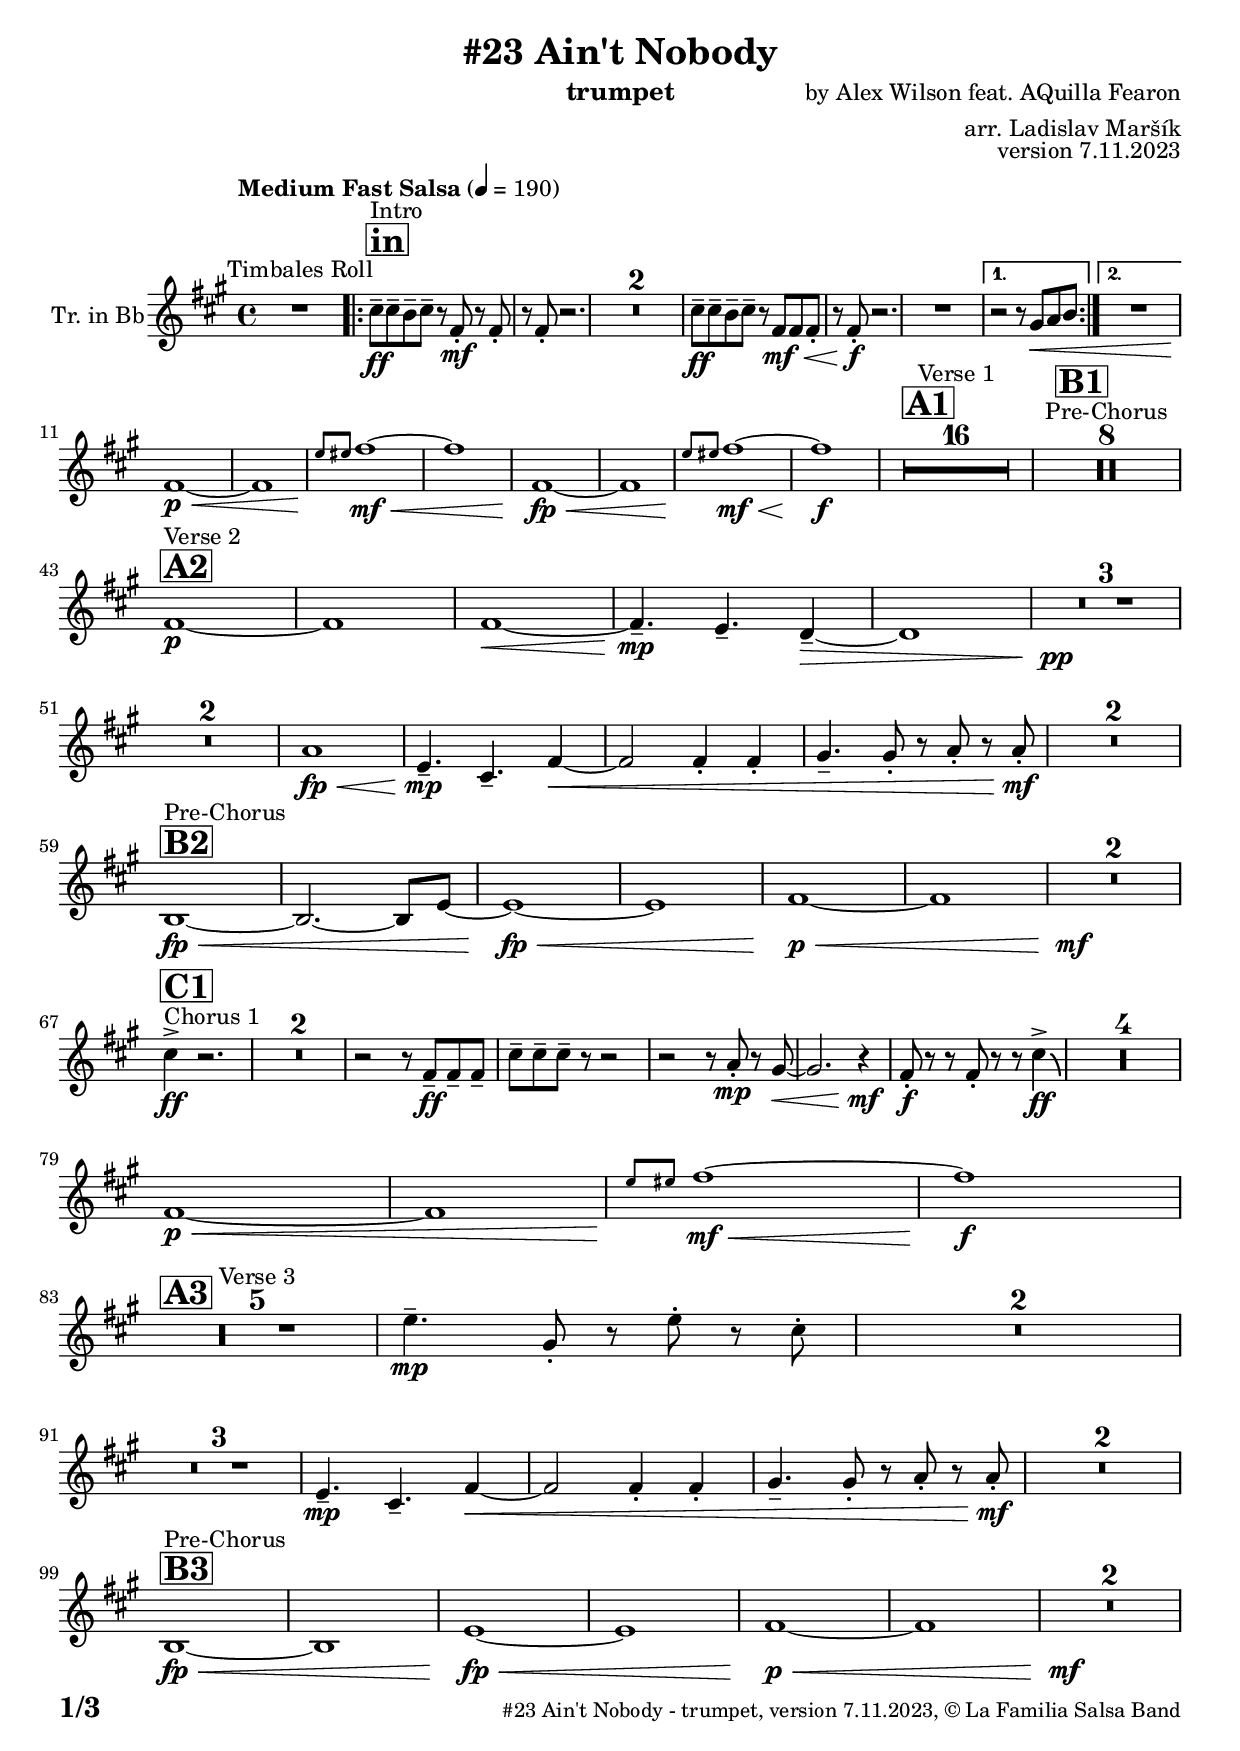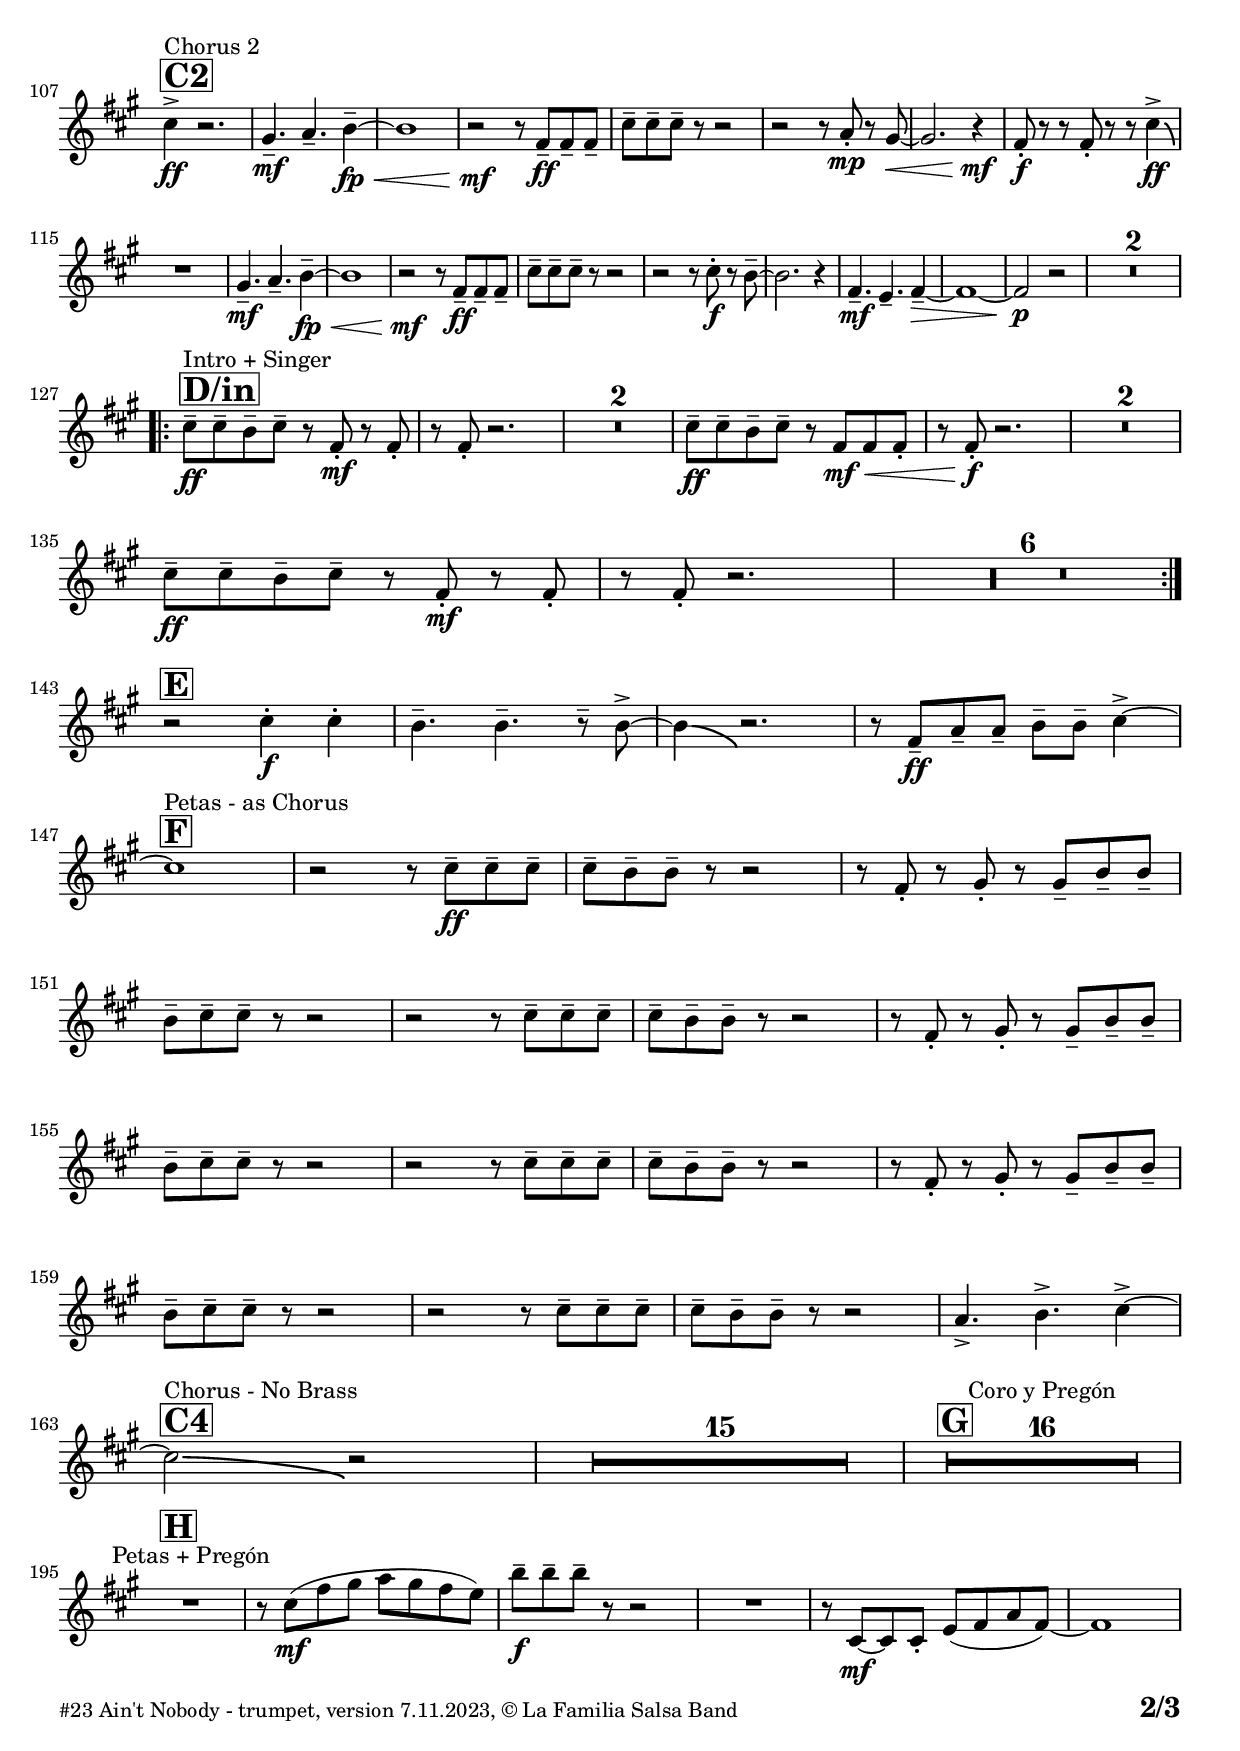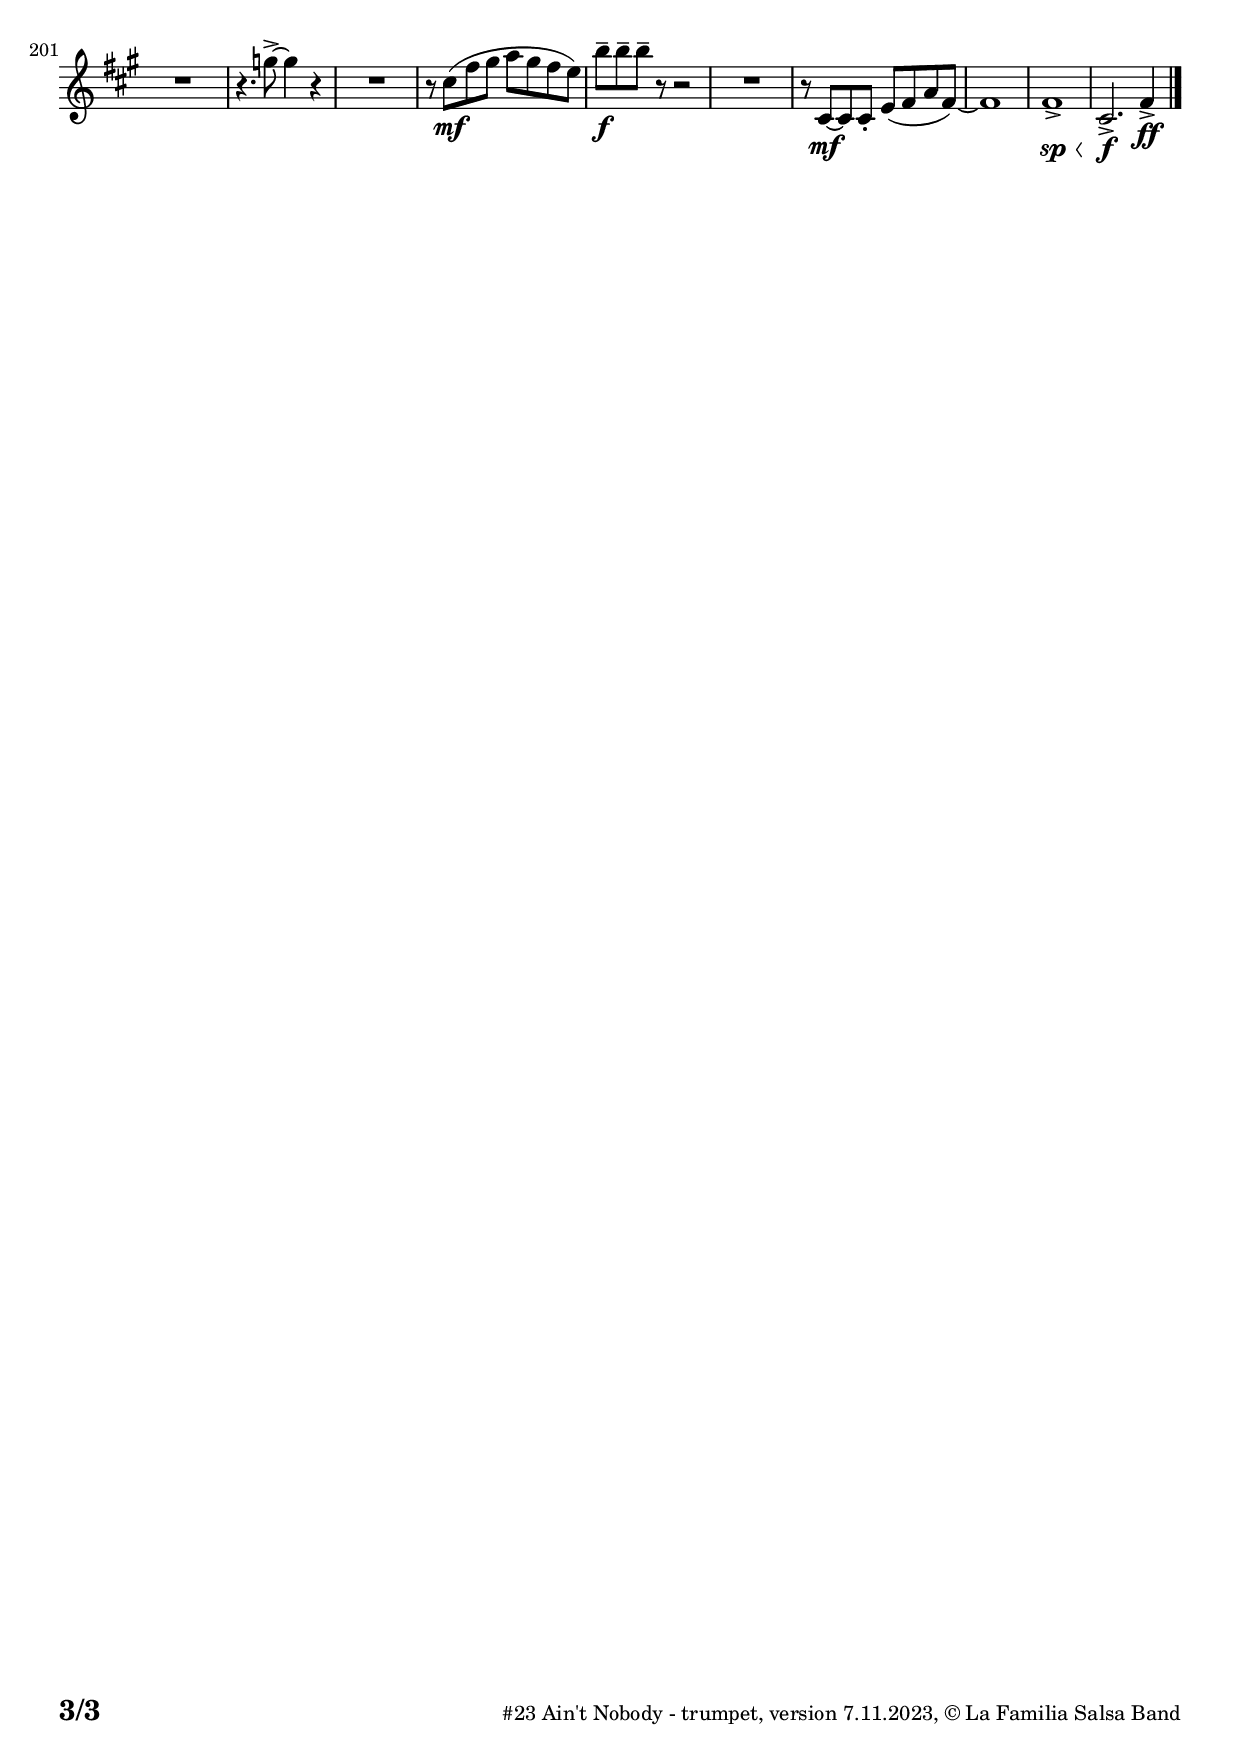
\version "2.24.0"

% Sheet revision 2022_09

\header {
  title = "#23 Ain't Nobody"
  instrument = "trumpet"
  composer = "by Alex Wilson feat. AQuilla Fearon"
  arranger = "arr. Ladislav Maršík"
  opus = "version 7.11.2023"
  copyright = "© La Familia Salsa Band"
}

inst =
#(define-music-function
  (string)
  (string?)
  #{ <>^\markup \abs-fontsize #16 \bold \box #string #})

makePercent = #(define-music-function (note) (ly:music?)
                 (make-music 'PercentEvent 'length (ly:music-length note)))

#(define (test-stencil grob text)
   (let* ((orig (ly:grob-original grob))
          (siblings (ly:spanner-broken-into orig)) ; have we been split?
          (refp (ly:grob-system grob))
          (left-bound (ly:spanner-bound grob LEFT))
          (right-bound (ly:spanner-bound grob RIGHT))
          (elts-L (ly:grob-array->list (ly:grob-object left-bound 'elements)))
          (elts-R (ly:grob-array->list (ly:grob-object right-bound 'elements)))
          (break-alignment-L
           (filter
            (lambda (elt) (grob::has-interface elt 'break-alignment-interface))
            elts-L))
          (break-alignment-R
           (filter
            (lambda (elt) (grob::has-interface elt 'break-alignment-interface))
            elts-R))
          (break-alignment-L-ext (ly:grob-extent (car break-alignment-L) refp X))
          (break-alignment-R-ext (ly:grob-extent (car break-alignment-R) refp X))
          (num
           (markup text))
          (num
           (if (or (null? siblings)
                   (eq? grob (car siblings)))
               num
               (make-parenthesize-markup num)))
          (num (grob-interpret-markup grob num))
          (num-stil-ext-X (ly:stencil-extent num X))
          (num-stil-ext-Y (ly:stencil-extent num Y))
          (num (ly:stencil-aligned-to num X CENTER))
          (num
           (ly:stencil-translate-axis
            num
            (+ (interval-length break-alignment-L-ext)
               (* 0.5
                  (- (car break-alignment-R-ext)
                     (cdr break-alignment-L-ext))))
            X))
          (bracket-L
           (markup
            #:path
            0.1 ; line-thickness
            `((moveto 0.5 ,(* 0.5 (interval-length num-stil-ext-Y)))
              (lineto ,(* 0.5
                          (- (car break-alignment-R-ext)
                             (cdr break-alignment-L-ext)
                             (interval-length num-stil-ext-X)))
                      ,(* 0.5 (interval-length num-stil-ext-Y)))
              (closepath)
              (rlineto 0.0
                       ,(if (or (null? siblings) (eq? grob (car siblings)))
                            -1.0 0.0)))))
          (bracket-R
           (markup
            #:path
            0.1
            `((moveto ,(* 0.5
                          (- (car break-alignment-R-ext)
                             (cdr break-alignment-L-ext)
                             (interval-length num-stil-ext-X)))
                      ,(* 0.5 (interval-length num-stil-ext-Y)))
              (lineto 0.5
                      ,(* 0.5 (interval-length num-stil-ext-Y)))
              (closepath)
              (rlineto 0.0
                       ,(if (or (null? siblings) (eq? grob (last siblings)))
                            -1.0 0.0)))))
          (bracket-L (grob-interpret-markup grob bracket-L))
          (bracket-R (grob-interpret-markup grob bracket-R))
          (num (ly:stencil-combine-at-edge num X LEFT bracket-L 0.4))
          (num (ly:stencil-combine-at-edge num X RIGHT bracket-R 0.4)))
     num))

#(define-public (Measure_attached_spanner_engraver context)
   (let ((span '())
         (finished '())
         (event-start '())
         (event-stop '()))
     (make-engraver
      (listeners ((measure-counter-event engraver event)
                  (if (= START (ly:event-property event 'span-direction))
                      (set! event-start event)
                      (set! event-stop event))))
      ((process-music trans)
       (if (ly:stream-event? event-stop)
           (if (null? span)
               (ly:warning "You're trying to end a measure-attached spanner but you haven't started one.")
               (begin (set! finished span)
                 (ly:engraver-announce-end-grob trans finished event-start)
                 (set! span '())
                 (set! event-stop '()))))
       (if (ly:stream-event? event-start)
           (begin (set! span (ly:engraver-make-grob trans 'MeasureCounter event-start))
             (set! event-start '()))))
      ((stop-translation-timestep trans)
       (if (and (ly:spanner? span)
                (null? (ly:spanner-bound span LEFT))
                (moment<=? (ly:context-property context 'measurePosition) ZERO-MOMENT))
           (ly:spanner-set-bound! span LEFT
                                  (ly:context-property context 'currentCommandColumn)))
       (if (and (ly:spanner? finished)
                (moment<=? (ly:context-property context 'measurePosition) ZERO-MOMENT))
           (begin
            (if (null? (ly:spanner-bound finished RIGHT))
                (ly:spanner-set-bound! finished RIGHT
                                       (ly:context-property context 'currentCommandColumn)))
            (set! finished '())
            (set! event-start '())
            (set! event-stop '()))))
      ((finalize trans)
       (if (ly:spanner? finished)
           (begin
            (if (null? (ly:spanner-bound finished RIGHT))
                (set! (ly:spanner-bound finished RIGHT)
                      (ly:context-property context 'currentCommandColumn)))
            (set! finished '())))
       (if (ly:spanner? span)
           (begin
            (ly:warning "I think there's a dangling measure-attached spanner :-(")
            (ly:grob-suicide! span)
            (set! span '())))))))

\layout {
  \context {
    \Staff
    \consists #Measure_attached_spanner_engraver
    \override MeasureCounter.font-encoding = #'latin1
    \override MeasureCounter.font-size = 0
    \override MeasureCounter.outside-staff-padding = 2
    \override MeasureCounter.outside-staff-horizontal-padding = #0
  }
}

repeatBracket = #(define-music-function
                  (parser location N note)
                  (number? ly:music?)
                  #{
                    \override Staff.MeasureCounter.stencil =
                    #(lambda (grob) (test-stencil grob #{ #(string-append(number->string N) "x") #} ))
                    \startMeasureCount
                    \repeat volta #N { $note }
                    \stopMeasureCount
                  #}
                  )

Trumpet = \new Voice
\transpose c d
\relative c'' {
  \set Staff.instrumentName = \markup {
    \center-align { "Tr. in Bb" }
  }
  \set Staff.midiInstrument = "trumpet"
  \set Staff.midiMaximumVolume = #1.0

  \key e \minor
  \time 4/4
  \tempo "Medium Fast Salsa" 4 = 190
  
  R1 ^\markup { "Timbales Roll" }
  
  \inst "in"
  
  \repeat volta 2 {
    b8 ^\markup { "Intro" } \ff -- b -- a -- b --  r e, \mf -. r e -. |
    r e -. r2. |
    R1*2
    b'8 \ff -- b -- a -- b -- r e, \mf \< e e -. |
    r e -. \f r2.  |
    R1 |
  }
    \alternative { 
    {
      r2 r8 fis \< g a |
    } 
    {
      R1 |
    }
  }
  \break
  e1 \p \< ~ |
  e1 |
  \grace { d'8 \! dis } e1 \mf \< ~ |
  e1 |
  e,1 \! \fp \< ~ |
  e1 |
  \grace { d'8 \! dis } e1  \! \mf \< ~ |
  e1 \! \f |
  
  \inst "A1"
  \set Score.skipBars = ##t R1*16 ^\markup { "Verse 1" }
  
  \inst "B1"
  \set Score.skipBars = ##t R1*8 ^\markup { "Pre-Chorus" }
  
  \break
  \inst "A2" 
  e,1 \p ^\markup { "Verse 2" }  ~ |
  e1  |
  e1 \< ~ |
  e4.\mp --  d4. -- c4 -- ~ \> |
  c1 |
  R1 * 3 \pp \! | \break
  R1 * 2
  g'1 \! \fp \< ||
  d4.\! \mp -- b4. -- e4 ~ \< |
  e2 e4 -. e4 -. |
  fis4. -- fis8 -. r g -. r g-. \mf \! |
  R1 * 2
  \break
  \inst "B2"
  a,1 ^\markup { "Pre-Chorus" } \fp \< ~ |
  a2. ~ a8 d ~ |
  d1 \! \fp \< ~ |
  d1 |
  e1 \p \< ~ |
  e1 |
  R1*2 \! \mf
  \break
  s1*0
  ^\markup { "Chorus 1"}
  \inst "C1"
  b'4 \accent \ff r2. |
  \set Score.skipBars = ##t R1*2
  r2 r8 e,8 \ff -- e -- e -- |
  b' -- b -- b -- r8 r2 |
  r2 r8 g -. \mp r fis ~ \< |
  fis2. r4 \! \mf |
  e8 \f \! -. r r e -. r r b'4 \ff \accent \bendAfter #-4 |
  R1*4
  
  \break
  e,1 \p \< ~ |
  e1 |
  \grace { d'8 \! dis } e1 \! \mf \< ~ |
  e1 \f \! |
  \break

  \inst "A3"
  R1 * 5 ^\markup { "Verse 3" } 
  d4. \mp -- fis,8 -. r d' -. r  b -. |
  R1 * 2 \break
  R1 * 3
  d,4.\! \mp -- b4. -- e4 ~ \< ||
  e2 e4 -. e -. |
  fis4. -- fis8 -.  r g -. r g -. \mf \! |
  R1 * 2 \break

  \inst "B3"
  a,1 ^\markup { "Pre-Chorus" } \fp \< ~ |
  a1 |
  d1 \! \fp \< ~ |
  d1 |
  e1 \p \< ~ |
  e1 |
  R1*2 \! \mf \break
  
  \inst "C2"
  s1*0
  ^\markup { "Chorus 2" }
  b'4 \accent \ff r2. |
  fis4. -- \mf g4. -- a4 -- ~ \fp \< |
  a1 |
  r2 \! \mf r8 e8 \ff -- e -- e -- |
  b' -- b -- b -- r8 r2 |
  r2 r8 g -. \mp r fis ~ \< |
  fis2. r4 \! \mf |
  e8 \f \! -. r r e -. r r b'4 \ff \accent \bendAfter #-4 | \break
  R1 |
  fis4. -- \mf g4. -- a4 -- ~ \fp \< |
  a1 |
  r2 \! \mf r8 e8 \ff -- e -- e -- |
   b' -- b -- b -- r8 r2 |
  r2 r8 b -. \f r a -- ~ |
  a2. r4 \! |
  e4. -- \mf d4. -- e4 -- \> ~ |
  e1 ~ |
  e2 \p r2 |
  R1 * 2 \break
  
  \inst "D/in"
  \repeat volta 2 { 
    b'8 ^\markup { "Intro + Singer" } \ff -- b -- a -- b --  r e, \mf -. r e -. |
    r e -. r2. |
    R1*2
    b'8 \ff -- b -- a -- b -- r e, \mf \< e e -. |
    r e -.\f r2.  |
    R1*2 | \break
    b'8 \ff -- b -- a -- b --  r e, \mf -. r e -. |
    r e -. r2. |
    R1*6 \break
  }
  
  \inst "E"
  r2 b'4 \f -. b -. |
  a4. -- a4. -- r8 -- a8 -> ~ |
  a4 \bendAfter #-4 r2. |
  r8 e \ff -- g -- g -- a -- a -- b4 -> ~ | \break
  
  \inst "F"
  b1 ^\markup { "Petas - as Chorus" } |
  r2 r8 b \ff -- b -- b -- |
  b -- a -- a -- r r2 |
  r8 e -. r fis -. r fis -- a -- a -- | \break
  a -- b -- b -- r r2 |
  r2 r8 b -- b -- b -- |
  b -- a -- a -- r r2 |
  r8 e -. r fis -. r fis -- a -- a -- | \break
  a -- b -- b -- r r2 |
  r2 r8 b -- b -- b -- |
  b -- a -- a -- r r2 |
  r8 e -. r fis -. r fis -- a -- a -- | \break
  a -- b -- b -- r r2 |
  r2 r8 b -- b -- b -- |
  b -- a -- a -- r r2 |
  g4. -> a4. -> b4 -> ~ | \break
  \inst "C4"
  b2 \bendAfter #-4 ^\markup { "Chorus - No Brass" } r2 |
  R1 * 15 | 
  \inst "G"
  R1 * 16 ^\markup { "Coro y Pregón" }  | \break
  \inst "H"
  R1 ^\markup { "Petas + Pregón" } |
  r8 b \mf ( e fis g fis e d ) |
  a' \f -- a -- a -- r8 r2 |
  R1 |
  r8 b,, \mf ~ b8 b -. d ( e g e ~ ) |
  e1 |
  R1 |
  r4. f'8 -> ~ f4 r |
  R1 |
  r8 b, \mf ( e fis g fis e d ) |
  a' \f -- a -- a -- r8 r2 |
  R1 |
  r8 b,, \mf ~ b8 b -. d ( e g e ~ ) |
  e1 |
  e1 \sp \< -> |
  b2. \f -> e4 -> \ff |
  
  \label #'lastPage
  \bar "|."  
}

\score {
  \compressMMRests \new Staff \with {
    \consists "Volta_engraver"
  }
  {
    \Trumpet
  }
  \layout {
    \context {
      \Score
      \remove "Volta_engraver"
    }
  }
} 

\score {
  \unfoldRepeats {
    \transpose c bes,  \Trumpet 
  }
  \midi { } 
} 

\paper {
  system-system-spacing =
  #'((basic-distance . 14)
     (minimum-distance . 10)
     (padding . 1)
     (stretchability . 60))
  between-system-padding = #2
  bottom-margin = 5\mm

  print-page-number = ##t
  print-first-page-number = ##t
  oddHeaderMarkup = \markup \fill-line { " " }
  evenHeaderMarkup = \markup \fill-line { " " }
  oddFooterMarkup = \markup {
    \fill-line {
      \bold \fontsize #2
      \concat { \fromproperty #'page:page-number-string "/" \page-ref #'lastPage "0" "?" }

      \fontsize #-1
      \concat { \fromproperty #'header:title " - " \fromproperty #'header:instrument ", " \fromproperty #'header:opus ", " \fromproperty #'header:copyright }
    }
  }
  evenFooterMarkup = \markup {
    \fill-line {
      \fontsize #-1
      \concat { \fromproperty #'header:title " - " \fromproperty #'header:instrument ", " \fromproperty #'header:opus ", " \fromproperty #'header:copyright }

      \bold \fontsize #2
      \concat { \fromproperty #'page:page-number-string "/" \page-ref #'lastPage "0" "?" }
    }
  }
}
